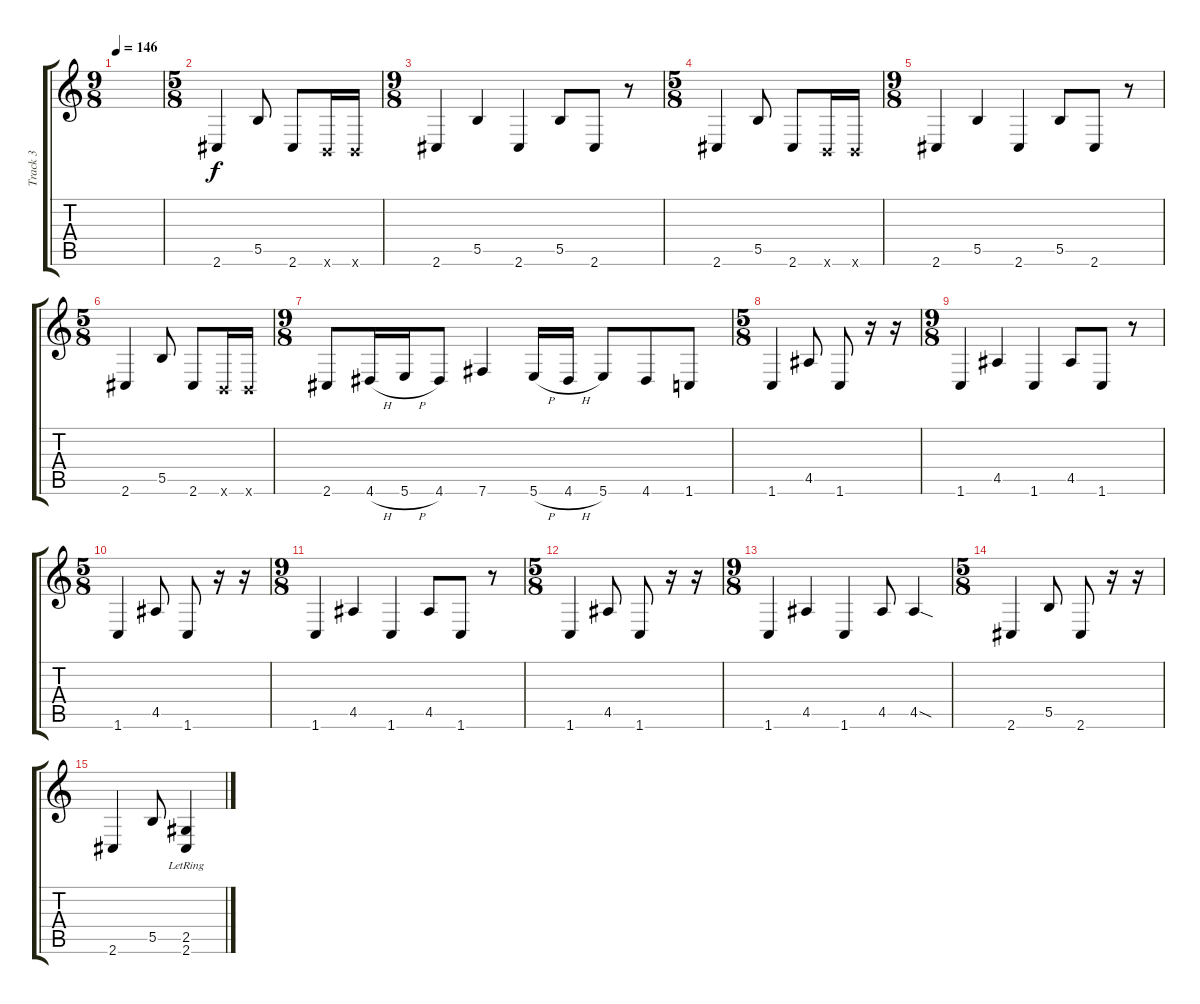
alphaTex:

\track ("Track 3" "Track 3") {instrument distortionguitar}
\staff {score tabs}
\tuning (E4 B3 G3 B2 Gb2 B1) {hide}
\ts (9 8)
\tempo 146
\clef g2
\ks c
|
\ts (5 8)
2.6.4 5.5.8 2.6.8 0.6{x}.16 0.6{x}.16 |
\ts (9 8)
2.6.4 5.5.4 2.6.4 5.5.8 2.6.8 r.8 |
\ts (5 8)
2.6.4 5.5.8 2.6.8 0.6{x}.16 0.6{x}.16 |
\ts (9 8)
2.6.4 5.5.4 2.6.4 5.5.8 2.6.8 r.8 |
\ts (5 8)
2.6.4 5.5.8 2.6.8 0.6{x}.16 0.6{x}.16 |
\ts (9 8)
2.6.8 4.6{h}.16 5.6{h}.16 4.6.8 7.6.4 5.6{h}.16 4.6{h}.16 5.6.8 4.6.8 1.6.8 |
\ts (5 8)
1.6.4 4.5.8 1.6.8 r.16 r.16 |
\ts (9 8)
1.6.4 4.5.4 1.6.4 4.5.8 1.6.8 r.8 |
\ts (5 8)
1.6.4 4.5.8 1.6.8 r.16 r.16 |
\ts (9 8)
1.6.4 4.5.4 1.6.4 4.5.8 1.6.8 r.8 |
\ts (5 8)
1.6.4 4.5.8 1.6.8 r.16 r.16 |
\ts (9 8)
1.6.4 4.5.4 1.6.4 4.5.8 4.5{sod}.4 |
\ts (5 8)
2.6.4 5.5.8 2.6.8 r.16 r.16 |
2.6.4 5.5.8 (2.5 2.6{lr}).4
